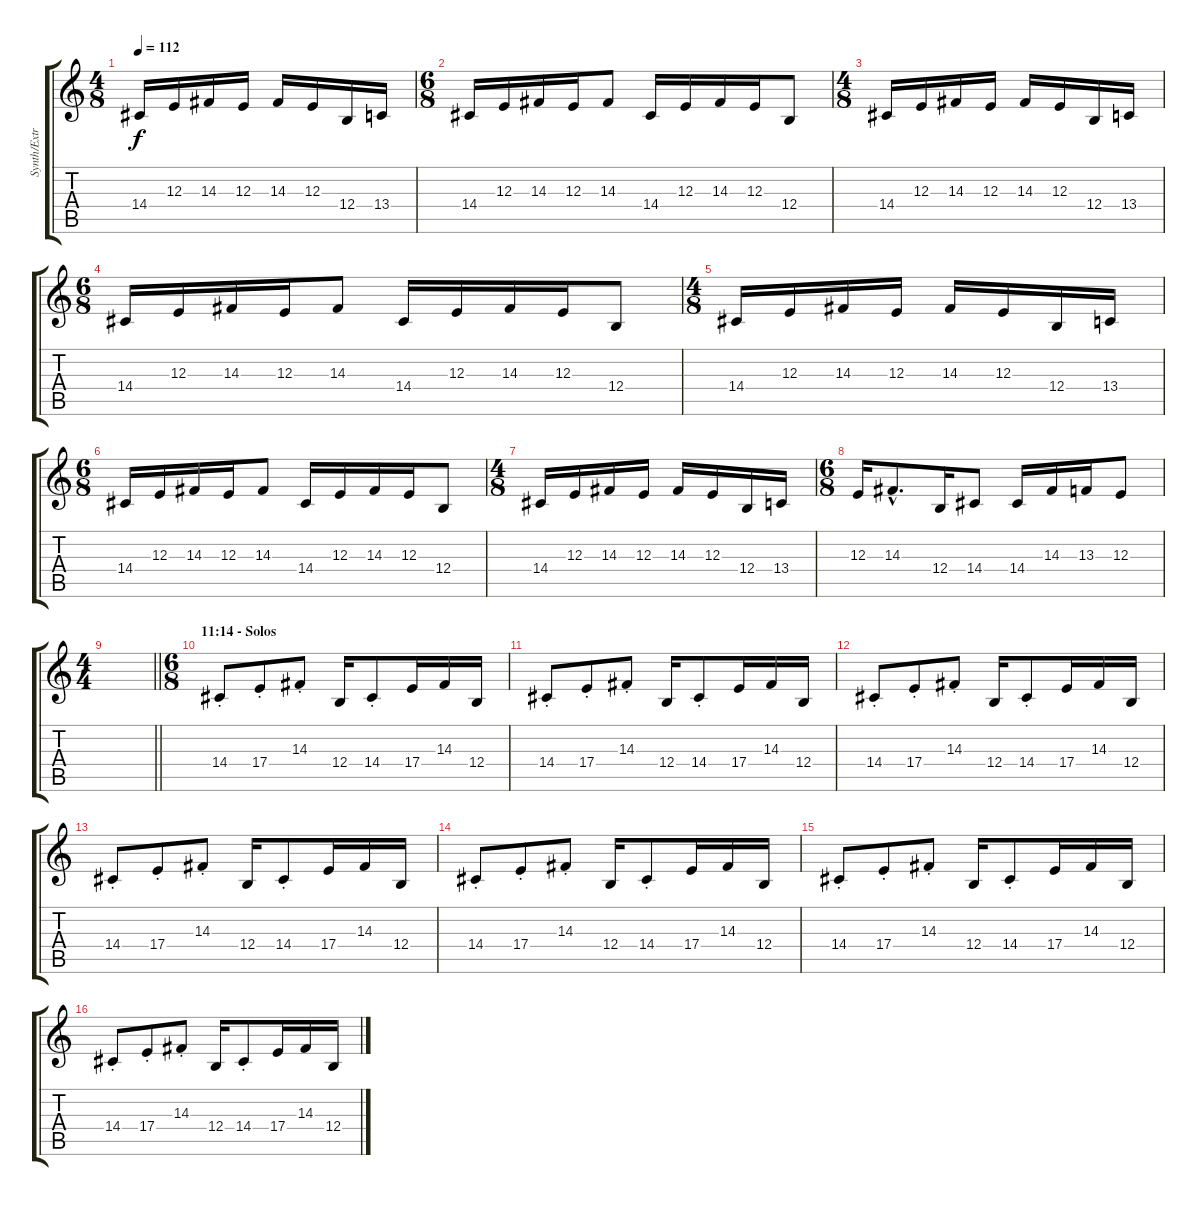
\track ("Synth/Extra Guitar II/Vocals" "Synth/Extr") {instrument lead2sawtooth}
\staff {score tabs}
\tuning (Db4 Ab3 E3 B2 Gb2 Db2) {hide}
\ts (4 8)
\tempo 112
\clef g2
\ks c
14.4.16{dy f} 12.3.16 14.3.16 12.3.16 14.3.16 12.3.16 12.4.16 13.4.16 |
\ts (6 8)
14.4.16 12.3.16 14.3.16 12.3.16 14.3.8 14.4.16 12.3.16 14.3.16 12.3.16 12.4.8 |
\ts (4 8)
14.4.16 12.3.16 14.3.16 12.3.16 14.3.16 12.3.16 12.4.16 13.4.16 |
\ts (6 8)
14.4.16 12.3.16 14.3.16 12.3.16 14.3.8 14.4.16 12.3.16 14.3.16 12.3.16 12.4.8 |
\ts (4 8)
14.4.16 12.3.16 14.3.16 12.3.16 14.3.16 12.3.16 12.4.16 13.4.16 |
\ts (6 8)
14.4.16 12.3.16 14.3.16 12.3.16 14.3.8 14.4.16 12.3.16 14.3.16 12.3.16 12.4.8 |
\ts (4 8)
14.4.16 12.3.16 14.3.16 12.3.16 14.3.16 12.3.16 12.4.16 13.4.16 |
\ts (6 8)
12.3.16 14.3{hac}.8{d} 12.4.16 14.4.8 14.4.16 14.3.16 13.3.16 12.3.8 |
\ts (4 4)
\barLineRight lightlight
|
\ts (6 8)
\section ("" "11:14 - Solos")
14.4{st}.8 17.4{st}.8 14.3{st}.8 12.4.16 14.4{st}.8 17.4.16 14.3.16 12.4.16 |
14.4{st}.8 17.4{st}.8 14.3{st}.8 12.4.16 14.4{st}.8 17.4.16 14.3.16 12.4.16 |
14.4{st}.8 17.4{st}.8 14.3{st}.8 12.4.16 14.4{st}.8 17.4.16 14.3.16 12.4.16 |
14.4{st}.8 17.4{st}.8 14.3{st}.8 12.4.16 14.4{st}.8 17.4.16 14.3.16 12.4.16 |
14.4{st}.8 17.4{st}.8 14.3{st}.8 12.4.16 14.4{st}.8 17.4.16 14.3.16 12.4.16 |
14.4{st}.8 17.4{st}.8 14.3{st}.8 12.4.16 14.4{st}.8 17.4.16 14.3.16 12.4.16 |
14.4{st}.8 17.4{st}.8 14.3{st}.8 12.4.16 14.4{st}.8 17.4.16 14.3.16 12.4.16
